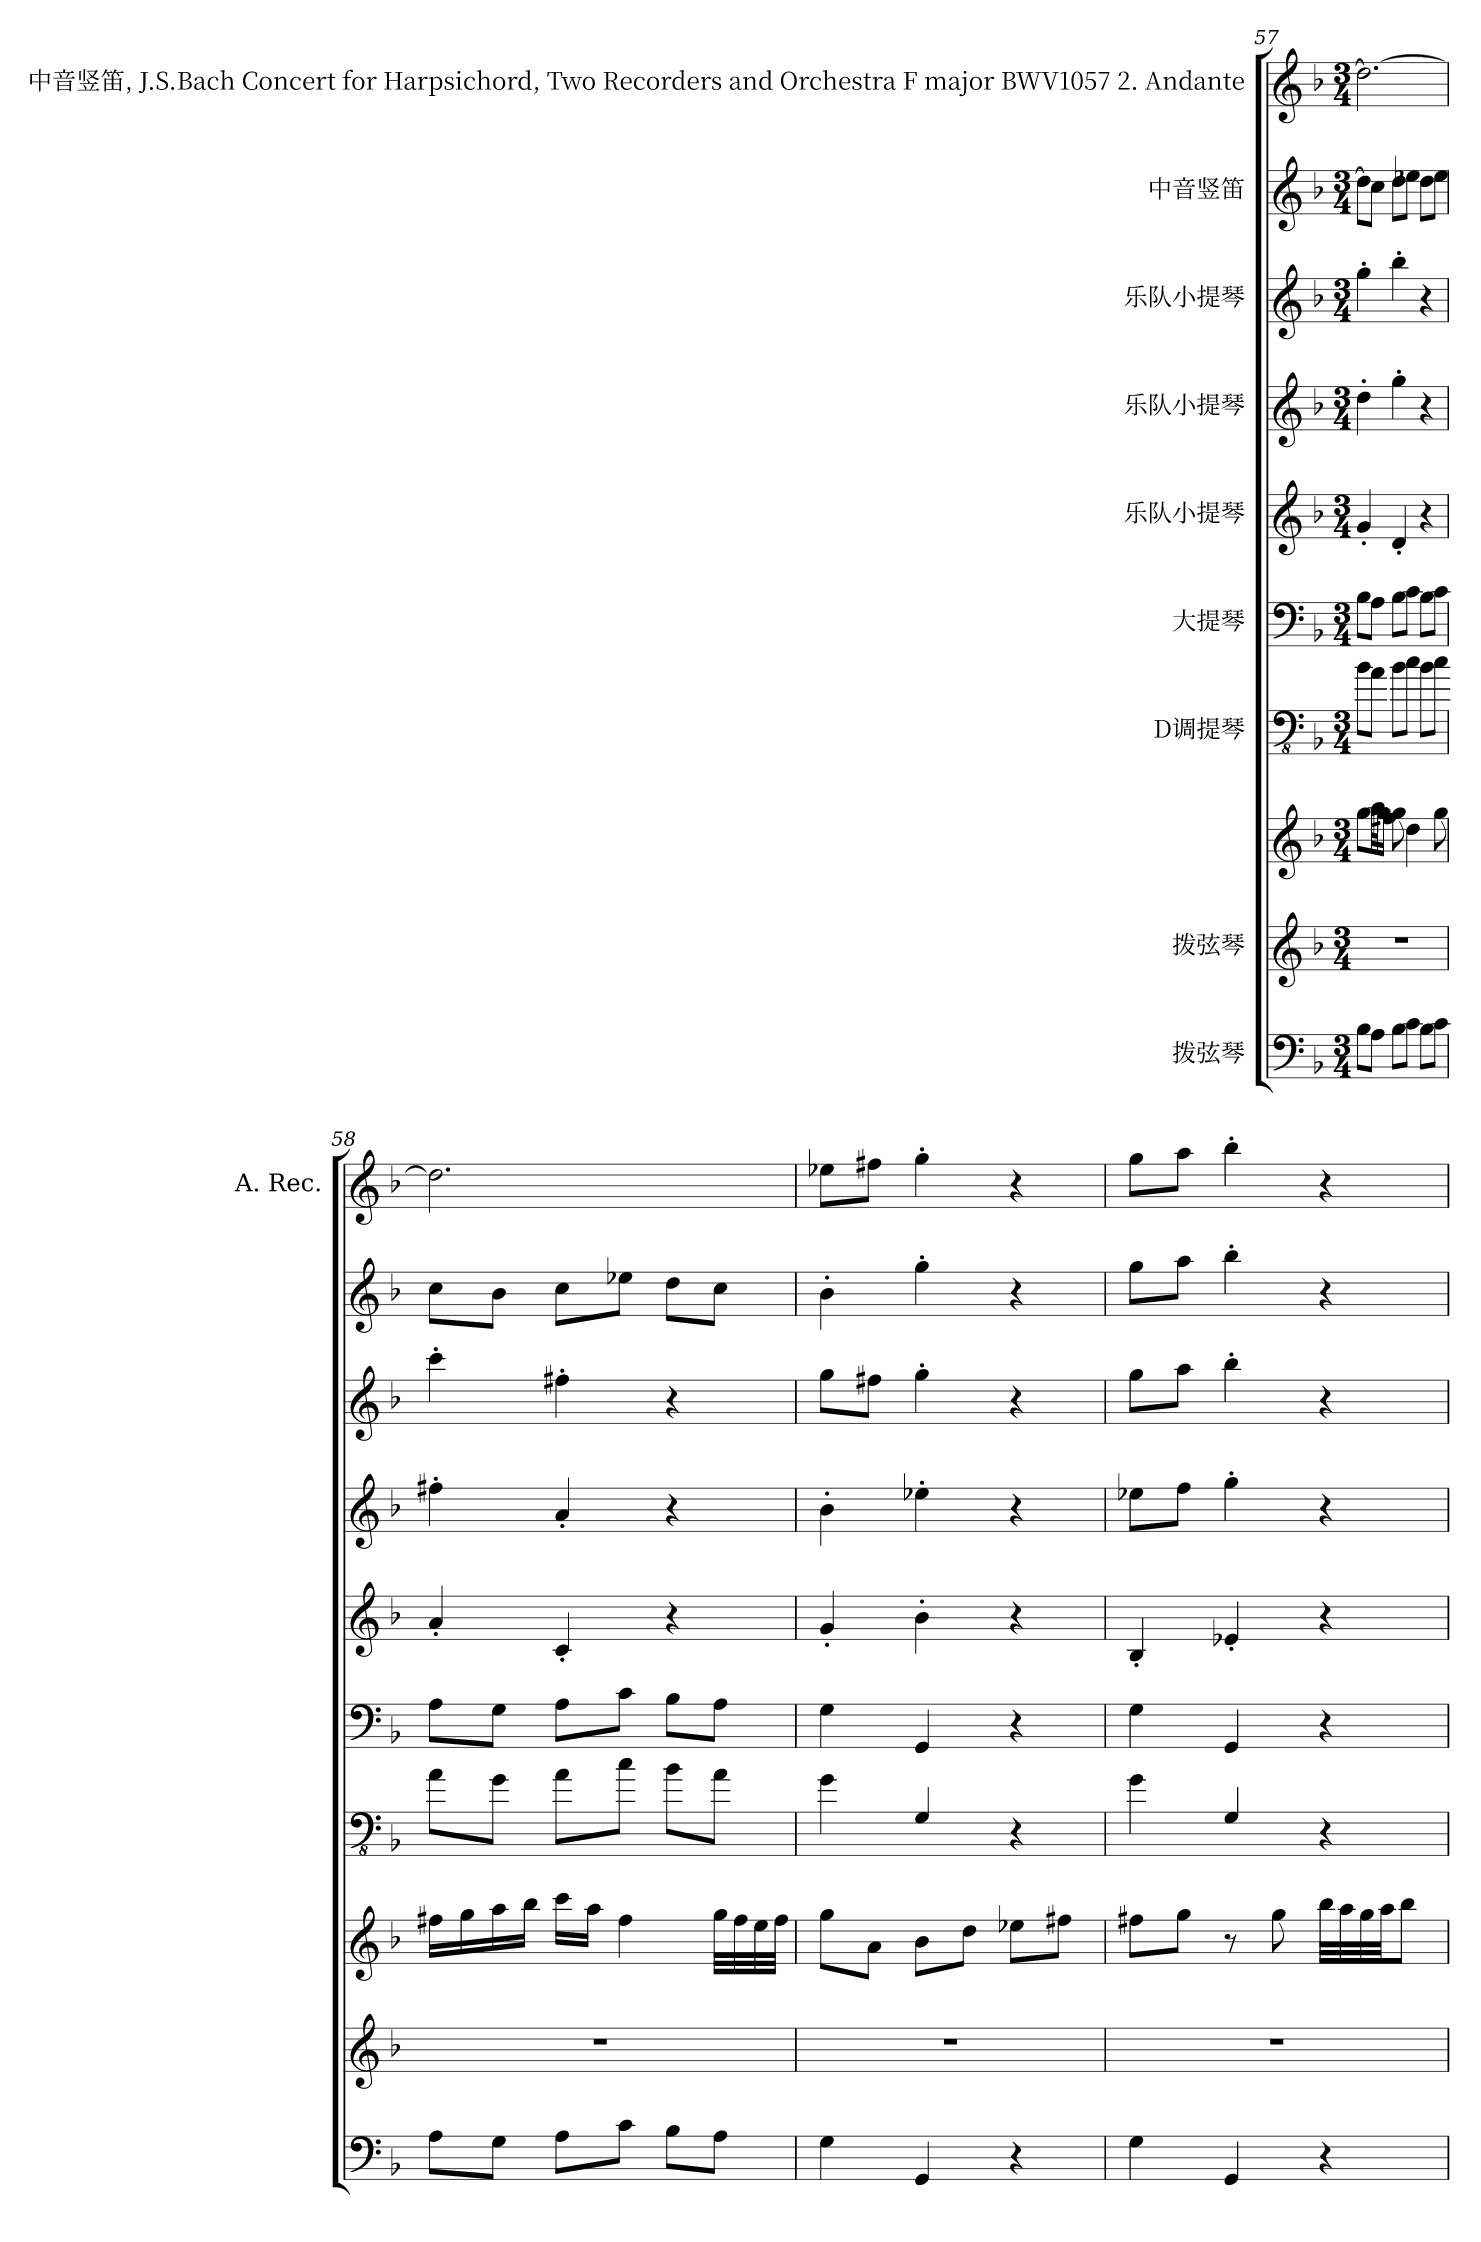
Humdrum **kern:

**kern	**kern	**kern	**kern	**kern	**kern	**kern	**kern	**kern	**kern
*part9	*part8	*part8	*part7	*part6	*part5	*part4	*part3	*part2	*part1
*staff10	*staff9	*staff8	*staff7	*staff6	*staff5	*staff4	*staff3	*staff2	*staff1
*I"拨弦琴	*I"拨弦琴	*	*I"D调提琴	*I"大提琴	*I"乐队小提琴	*I"乐队小提琴	*I"乐队小提琴	*I"中音竖笛	*I"中音竖笛, J.S.Bach Concert for Harpsichord, Two Recorders and Orchestra F major BWV1057 2. Andante
*	*	*	*	*	*	*	*	*	*I'A. Rec.
*clefF4	*clefG2	*clefG2	*clefFv4	*clefF4	*clefG2	*clefG2	*clefG2	*clefG2	*clefG2
*	*	*	*ITrd7c12	*	*	*	*	*	*
*k[b-]	*k[b-]	*k[b-]	*k[b-]	*k[b-]	*k[b-]	*k[b-]	*k[b-]	*k[b-]	*k[b-]
*M3/4	*M3/4	*M3/4	*M3/4	*M3/4	*M3/4	*M3/4	*M3/4	*M3/4	*M3/4
=57	=57	=57	=57	=57	=57	=57	=57	=57	=57
8B-\L	2.r	8gg\L	8BB-\L	8B-\L	4g'/	4dd'\	4gg'\	8dd\L]	2.dd\_
8A\J	.	32aa\LL	8AA\J	8A\J	.	.	.	8cc\J	.
.	.	32gg\J	.	.	.	.	.	.	.
.	.	16ff#X\JJ	.	.	.	.	.	.	.
8B-\L	.	8gg\	8BB-\L	8B-\L	4d'/	4gg'\	4bb-'\	8dd\L	.
8c\J	.	4dd\	8C\J	8c\J	.	.	.	8ee-X\J	.
8B-\L	.	.	8BB-\L	8B-\L	4r	4r	4r	8dd\L	.
8c\J	.	8gg\	8C\J	8c\J	.	.	.	8ee-\J	.
!!LO:PB:g=z
=58	=58	=58	=58	=58	=58	=58	=58	=58	=58
8A\L	2.r	16ff#X\LL	8AA\L	8A\L	4a'/	4ff#X'\	4ccc'\	8cc\L	2.dd\]
.	.	16gg\	.	.	.	.	.	.	.
8G\J	.	16aa\	8GG\J	8G\J	.	.	.	8b-\J	.
.	.	16bb-\JJ	.	.	.	.	.	.	.
8A\L	.	16ccc\LL	8AA\L	8A\L	4c'/	4a'/	4ff#X'\	8cc\L	.
.	.	16aa\JJ	.	.	.	.	.	.	.
8c\J	.	4ff#\	8C\J	8c\J	.	.	.	8ee-X\J	.
8B-\L	.	.	8BB-\L	8B-\L	4r	4r	4r	8dd\L	.
8A\J	.	32gg\LLL	8AA\J	8A\J	.	.	.	8cc\J	.
.	.	32ff#\	.	.	.	.	.	.	.
.	.	32ee\	.	.	.	.	.	.	.
.	.	32ff#\JJJ	.	.	.	.	.	.	.
=59	=59	=59	=59	=59	=59	=59	=59	=59	=59
4G\	2.r	8gg\L	4GG\	4G\	4g'/	4b-'\	8gg\L	4b-'\	8ee-X\L
.	.	8a\J	.	.	.	.	8ff#X\J	.	8ff#X\J
4GG/	.	8b-\L	4GGG/	4GG/	4b-'\	4ee-X'\	4gg'\	4gg'\	4gg'\
.	.	8dd\J	.	.	.	.	.	.	.
4r	.	8ee-X\L	4r	4r	4r	4r	4r	4r	4r
.	.	8ff#X\J	.	.	.	.	.	.	.
=60	=60	=60	=60	=60	=60	=60	=60	=60	=60
4G\	2.r	8ff#X\L	4GG\	4G\	4B-'/	8ee-X\L	8gg\L	8gg\L	8gg\L
.	.	8gg\J	.	.	.	8ff\J	8aa\J	8aa\J	8aa\J
4GG/	.	8r	4GGG/	4GG/	4e-X'/	4gg'\	4bb-'\	4bb-'\	4bb-'\
.	.	8gg\	.	.	.	.	.	.	.
4r	.	32bb-\LLL	4r	4r	4r	4r	4r	4r	4r
.	.	32aa\	.	.	.	.	.	.	.
.	.	32gg\	.	.	.	.	.	.	.
.	.	32aa\JJ	.	.	.	.	.	.	.
.	.	8bb-\J	.	.	.	.	.	.	.
=	=	=	=	=	=	=	=	=	=
*-	*-	*-	*-	*-	*-	*-	*-	*-	*-
